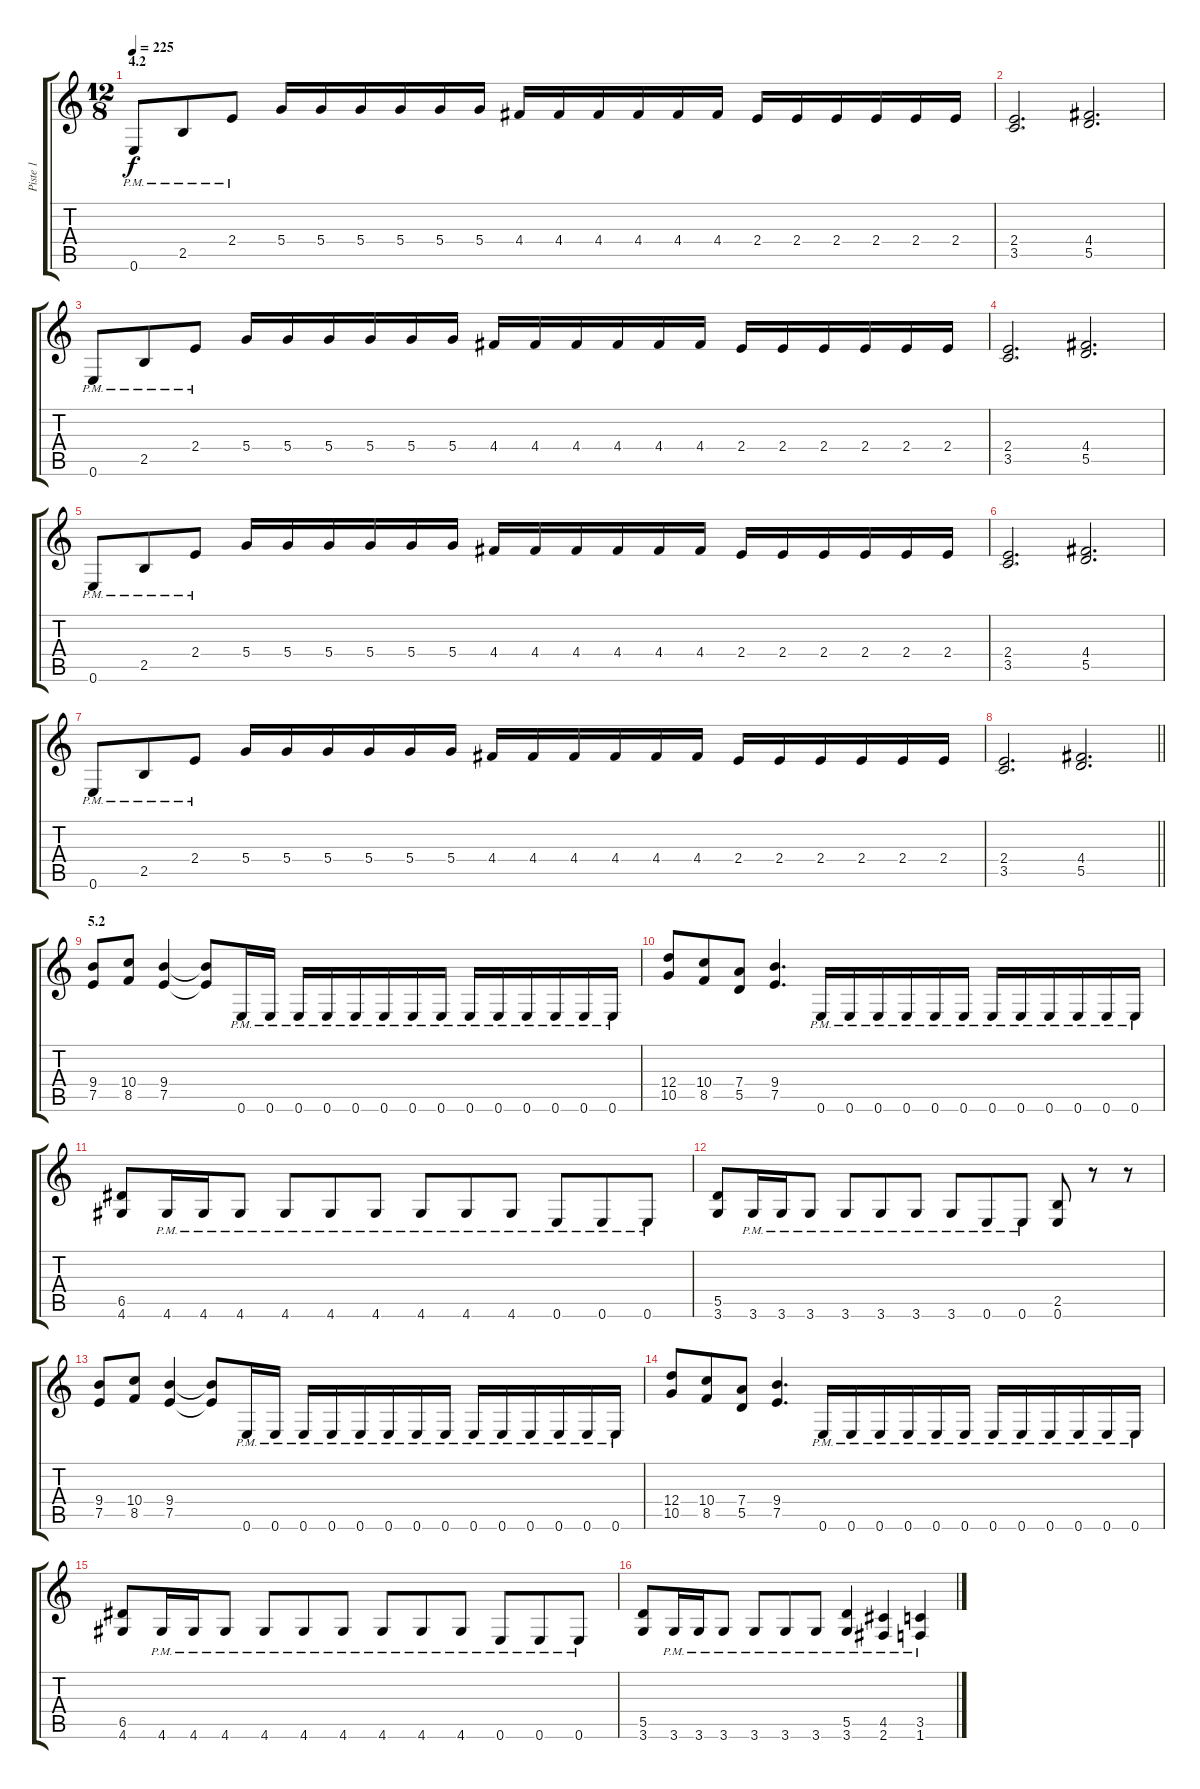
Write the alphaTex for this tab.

\track ("Piste 1" "Piste 1") {instrument distortionguitar}
\staff {score tabs}
\tuning (E4 B3 G3 D3 A2 E2) {hide}
\ts (12 8)
\section ("" "4.2")
\tempo 225
\clef g2
\ks c
0.6{pm}.8{dy f} 2.5{pm}.8 2.4{pm}.8 5.4.16 5.4.16 5.4.16 5.4.16 5.4.16 5.4.16 4.4.16 4.4.16 4.4.16 4.4.16 4.4.16 4.4.16 2.4.16 2.4.16 2.4.16 2.4.16 2.4.16 2.4.16 |
(2.4 3.5).2{d} (4.4 5.5).2{d} |
0.6{pm}.8 2.5{pm}.8 2.4{pm}.8 5.4.16 5.4.16 5.4.16 5.4.16 5.4.16 5.4.16 4.4.16 4.4.16 4.4.16 4.4.16 4.4.16 4.4.16 2.4.16 2.4.16 2.4.16 2.4.16 2.4.16 2.4.16 |
(2.4 3.5).2{d} (4.4 5.5).2{d} |
0.6{pm}.8 2.5{pm}.8 2.4{pm}.8 5.4.16 5.4.16 5.4.16 5.4.16 5.4.16 5.4.16 4.4.16 4.4.16 4.4.16 4.4.16 4.4.16 4.4.16 2.4.16 2.4.16 2.4.16 2.4.16 2.4.16 2.4.16 |
(2.4 3.5).2{d} (4.4 5.5).2{d} |
0.6{pm}.8 2.5{pm}.8 2.4{pm}.8 5.4.16 5.4.16 5.4.16 5.4.16 5.4.16 5.4.16 4.4.16 4.4.16 4.4.16 4.4.16 4.4.16 4.4.16 2.4.16 2.4.16 2.4.16 2.4.16 2.4.16 2.4.16 |
\barLineRight lightlight
(2.4 3.5).2{d} (4.4 5.5).2{d} |
\section ("" "5.2")
(9.4 7.5).8 (10.4 8.5).8 (9.4 7.5).4 (9.4{t} 7.5{t}).8 0.6{pm}.16 0.6{pm}.16 0.6{pm}.16 0.6{pm}.16 0.6{pm}.16 0.6{pm}.16 0.6{pm}.16 0.6{pm}.16 0.6{pm}.16 0.6{pm}.16 0.6{pm}.16 0.6{pm}.16 0.6{pm}.16 0.6{pm}.16 |
(12.4 10.5).8 (10.4 8.5).8 (7.4 5.5).8 (9.4 7.5).4{d} 0.6{pm}.16 0.6{pm}.16 0.6{pm}.16 0.6{pm}.16 0.6{pm}.16 0.6{pm}.16 0.6{pm}.16 0.6{pm}.16 0.6{pm}.16 0.6{pm}.16 0.6{pm}.16 0.6{pm}.16 |
(6.5 4.6).8 4.6{pm}.16 4.6{pm}.16 4.6{pm}.8 4.6{pm}.8 4.6{pm}.8 4.6{pm}.8 4.6{pm}.8 4.6{pm}.8 4.6{pm}.8 0.6{pm}.8 0.6{pm}.8 0.6{pm}.8 |
(5.5 3.6).8 3.6{pm}.16 3.6{pm}.16 3.6{pm}.8 3.6{pm}.8 3.6{pm}.8 3.6{pm}.8 3.6{pm}.8 0.6{pm}.8 0.6{pm}.8 (2.5 0.6).8 r.8 r.8 |
(9.4 7.5).8 (10.4 8.5).8 (9.4 7.5).4 (9.4{t} 7.5{t}).8 0.6{pm}.16 0.6{pm}.16 0.6{pm}.16 0.6{pm}.16 0.6{pm}.16 0.6{pm}.16 0.6{pm}.16 0.6{pm}.16 0.6{pm}.16 0.6{pm}.16 0.6{pm}.16 0.6{pm}.16 0.6{pm}.16 0.6{pm}.16 |
(12.4 10.5).8 (10.4 8.5).8 (7.4 5.5).8 (9.4 7.5).4{d} 0.6{pm}.16 0.6{pm}.16 0.6{pm}.16 0.6{pm}.16 0.6{pm}.16 0.6{pm}.16 0.6{pm}.16 0.6{pm}.16 0.6{pm}.16 0.6{pm}.16 0.6{pm}.16 0.6{pm}.16 |
(6.5 4.6).8 4.6{pm}.16 4.6{pm}.16 4.6{pm}.8 4.6{pm}.8 4.6{pm}.8 4.6{pm}.8 4.6{pm}.8 4.6{pm}.8 4.6{pm}.8 0.6{pm}.8 0.6{pm}.8 0.6{pm}.8 |
(5.5 3.6).8 3.6{pm}.16 3.6{pm}.16 3.6{pm}.8 3.6{pm}.8 3.6{pm}.8 3.6{pm}.8 (5.5{pm} 3.6{pm}).4 (4.5{pm} 2.6{pm}).4 (3.5{pm} 1.6{pm}).4
